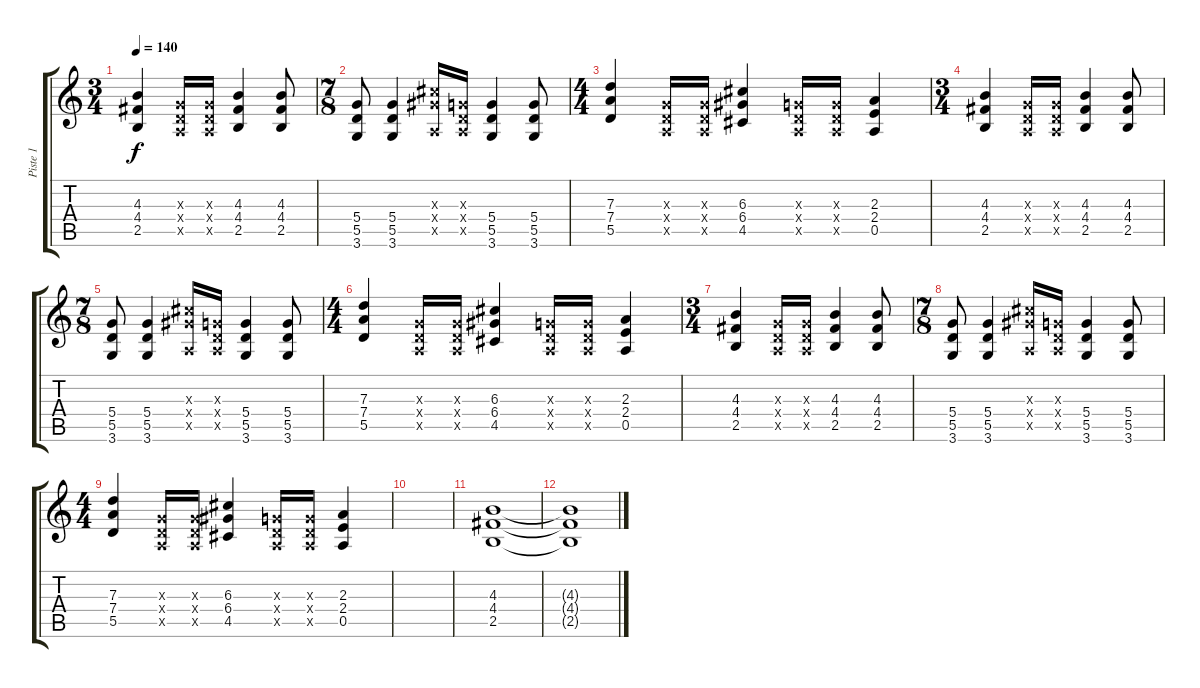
\track ("Piste 1" "Piste 1") {instrument distortionguitar}
\staff {score tabs}
\tuning (E4 B3 G3 D3 A2 E2) {hide}
\ts (3 4)
\tempo 140
\clef g2
\ks c
(4.3 4.4 2.5).4{dy f} (0.3{x} 0.4{x} 0.5{x}).16 (0.3{x} 0.4{x} 0.5{x}).16 (4.3 4.4 2.5).4 (4.3 4.4 2.5).8 |
\ts (7 8)
(5.4 5.5 3.6).8 (5.4 5.5 3.6).4 (6.3{x} 6.4{x} 0.5{x}).16 (0.3{x} 0.4{x} 0.5{x}).16 (5.4 5.5 3.6).4 (5.4 5.5 3.6).8 |
\ts (4 4)
(7.3 7.4 5.5).4 (0.3{x} 0.4{x} 0.5{x}).16 (0.3{x} 0.4{x} 0.5{x}).16 (6.3 6.4 4.5).4 (0.3{x} 0.4{x} 0.5{x}).16 (0.3{x} 0.4{x} 0.5{x}).16 (2.3 2.4 0.5).4 |
\ts (3 4)
(4.3 4.4 2.5).4 (0.3{x} 0.4{x} 0.5{x}).16 (0.3{x} 0.4{x} 0.5{x}).16 (4.3 4.4 2.5).4 (4.3 4.4 2.5).8 |
\ts (7 8)
(5.4 5.5 3.6).8 (5.4 5.5 3.6).4 (6.3{x} 6.4{x} 0.5{x}).16 (0.3{x} 0.4{x} 0.5{x}).16 (5.4 5.5 3.6).4 (5.4 5.5 3.6).8 |
\ts (4 4)
(7.3 7.4 5.5).4 (0.3{x} 0.4{x} 0.5{x}).16 (0.3{x} 0.4{x} 0.5{x}).16 (6.3 6.4 4.5).4 (0.3{x} 0.4{x} 0.5{x}).16 (0.3{x} 0.4{x} 0.5{x}).16 (2.3 2.4 0.5).4 |
\ts (3 4)
(4.3 4.4 2.5).4 (0.3{x} 0.4{x} 0.5{x}).16 (0.3{x} 0.4{x} 0.5{x}).16 (4.3 4.4 2.5).4 (4.3 4.4 2.5).8 |
\ts (7 8)
(5.4 5.5 3.6).8 (5.4 5.5 3.6).4 (6.3{x} 6.4{x} 0.5{x}).16 (0.3{x} 0.4{x} 0.5{x}).16 (5.4 5.5 3.6).4 (5.4 5.5 3.6).8 |
\ts (4 4)
(7.3 7.4 5.5).4 (0.3{x} 0.4{x} 0.5{x}).16 (0.3{x} 0.4{x} 0.5{x}).16 (6.3 6.4 4.5).4 (0.3{x} 0.4{x} 0.5{x}).16 (0.3{x} 0.4{x} 0.5{x}).16 (2.3 2.4 0.5).4 |
|
(4.3 4.4 2.5).1 |
(4.3{t} 4.4{t} 2.5{t}).1{volume 0}
